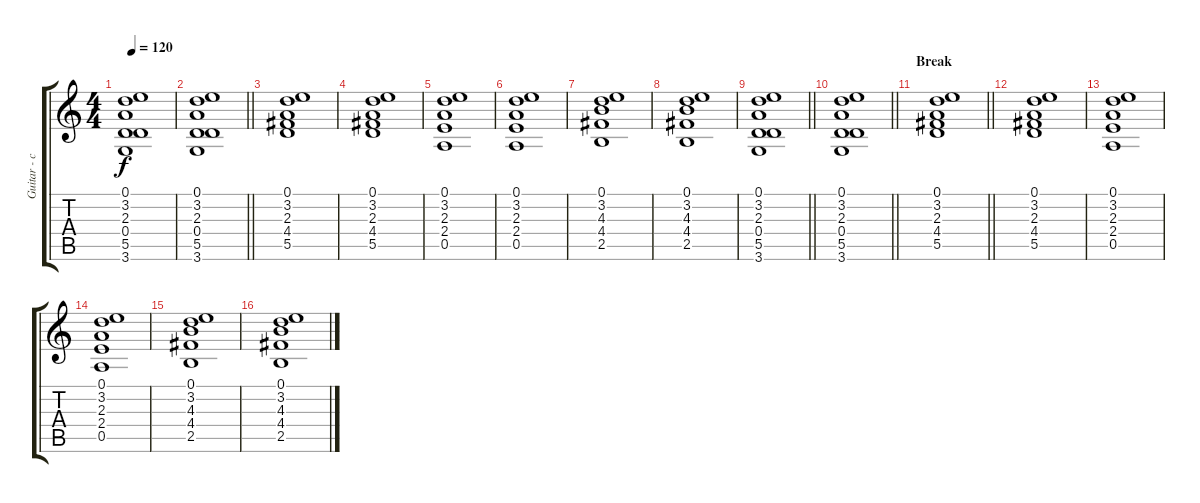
\track ("Guitar - clean (banjo)" "Guitar - c") {instrument electricguitarjazz}
\staff {score tabs}
\tuning (E4 B3 G3 D3 A2 E2) {hide}
\ts (4 4)
\tempo 120
\clef g2
\ks c
(0.1 3.2 2.3 0.4 5.5 3.6).1{dy f} |
\barLineRight lightlight
(0.1 3.2 2.3 0.4 5.5 3.6).1 |
(0.1 3.2 2.3 4.4 5.5).1 |
(0.1 3.2 2.3 4.4 5.5).1 |
(0.1 3.2 2.3 2.4 0.5).1 |
(0.1 3.2 2.3 2.4 0.5).1 |
(0.1 3.2 4.3 4.4 2.5).1 |
(0.1 3.2 4.3 4.4 2.5).1 |
\barLineRight lightlight
(0.1 3.2 2.3 0.4 5.5 3.6).1 |
\barLineRight lightlight
(0.1 3.2 2.3 0.4 5.5 3.6).1 |
\section ("" "Break")
\barLineRight lightlight
(0.1 3.2 2.3 4.4 5.5).1 |
(0.1 3.2 2.3 4.4 5.5).1 |
(0.1 3.2 2.3 2.4 0.5).1 |
(0.1 3.2 2.3 2.4 0.5).1 |
(0.1 3.2 4.3 4.4 2.5).1 |
(0.1 3.2 4.3 4.4 2.5).1
